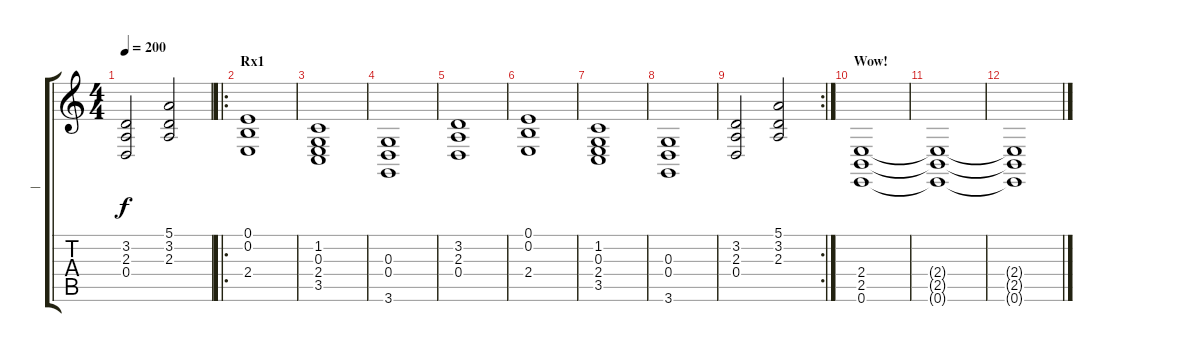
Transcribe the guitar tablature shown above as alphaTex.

\track ("   |" "   |") {instrument stringensemble1}
\staff {score tabs}
\tuning (E4 B3 G3 D3 A2 E2) {hide}
\ts (4 4)
\tempo 200
\clef g2
\ks c
(3.2 2.3 0.4).2{dy f} (5.1 3.2 2.3).2 |
\ro
\section ("" "Rx1")
(0.1 0.2 2.4).1 |
(1.2 0.3 2.4 3.5).1 |
(0.3 0.4 3.6).1 |
(3.2 2.3 0.4).1 |
(0.1 0.2 2.4).1 |
(1.2 0.3 2.4 3.5).1 |
(0.3 0.4 3.6).1 |
\rc 2
(3.2 2.3 0.4).2 (5.1 3.2 2.3).2 |
\section ("" "Wow!")
(2.4 2.5 0.6).1{volume 4} |
(2.4{t} 2.5{t} 0.6{t}).1 |
(2.4{t} 2.5{t} 0.6{t}).1
